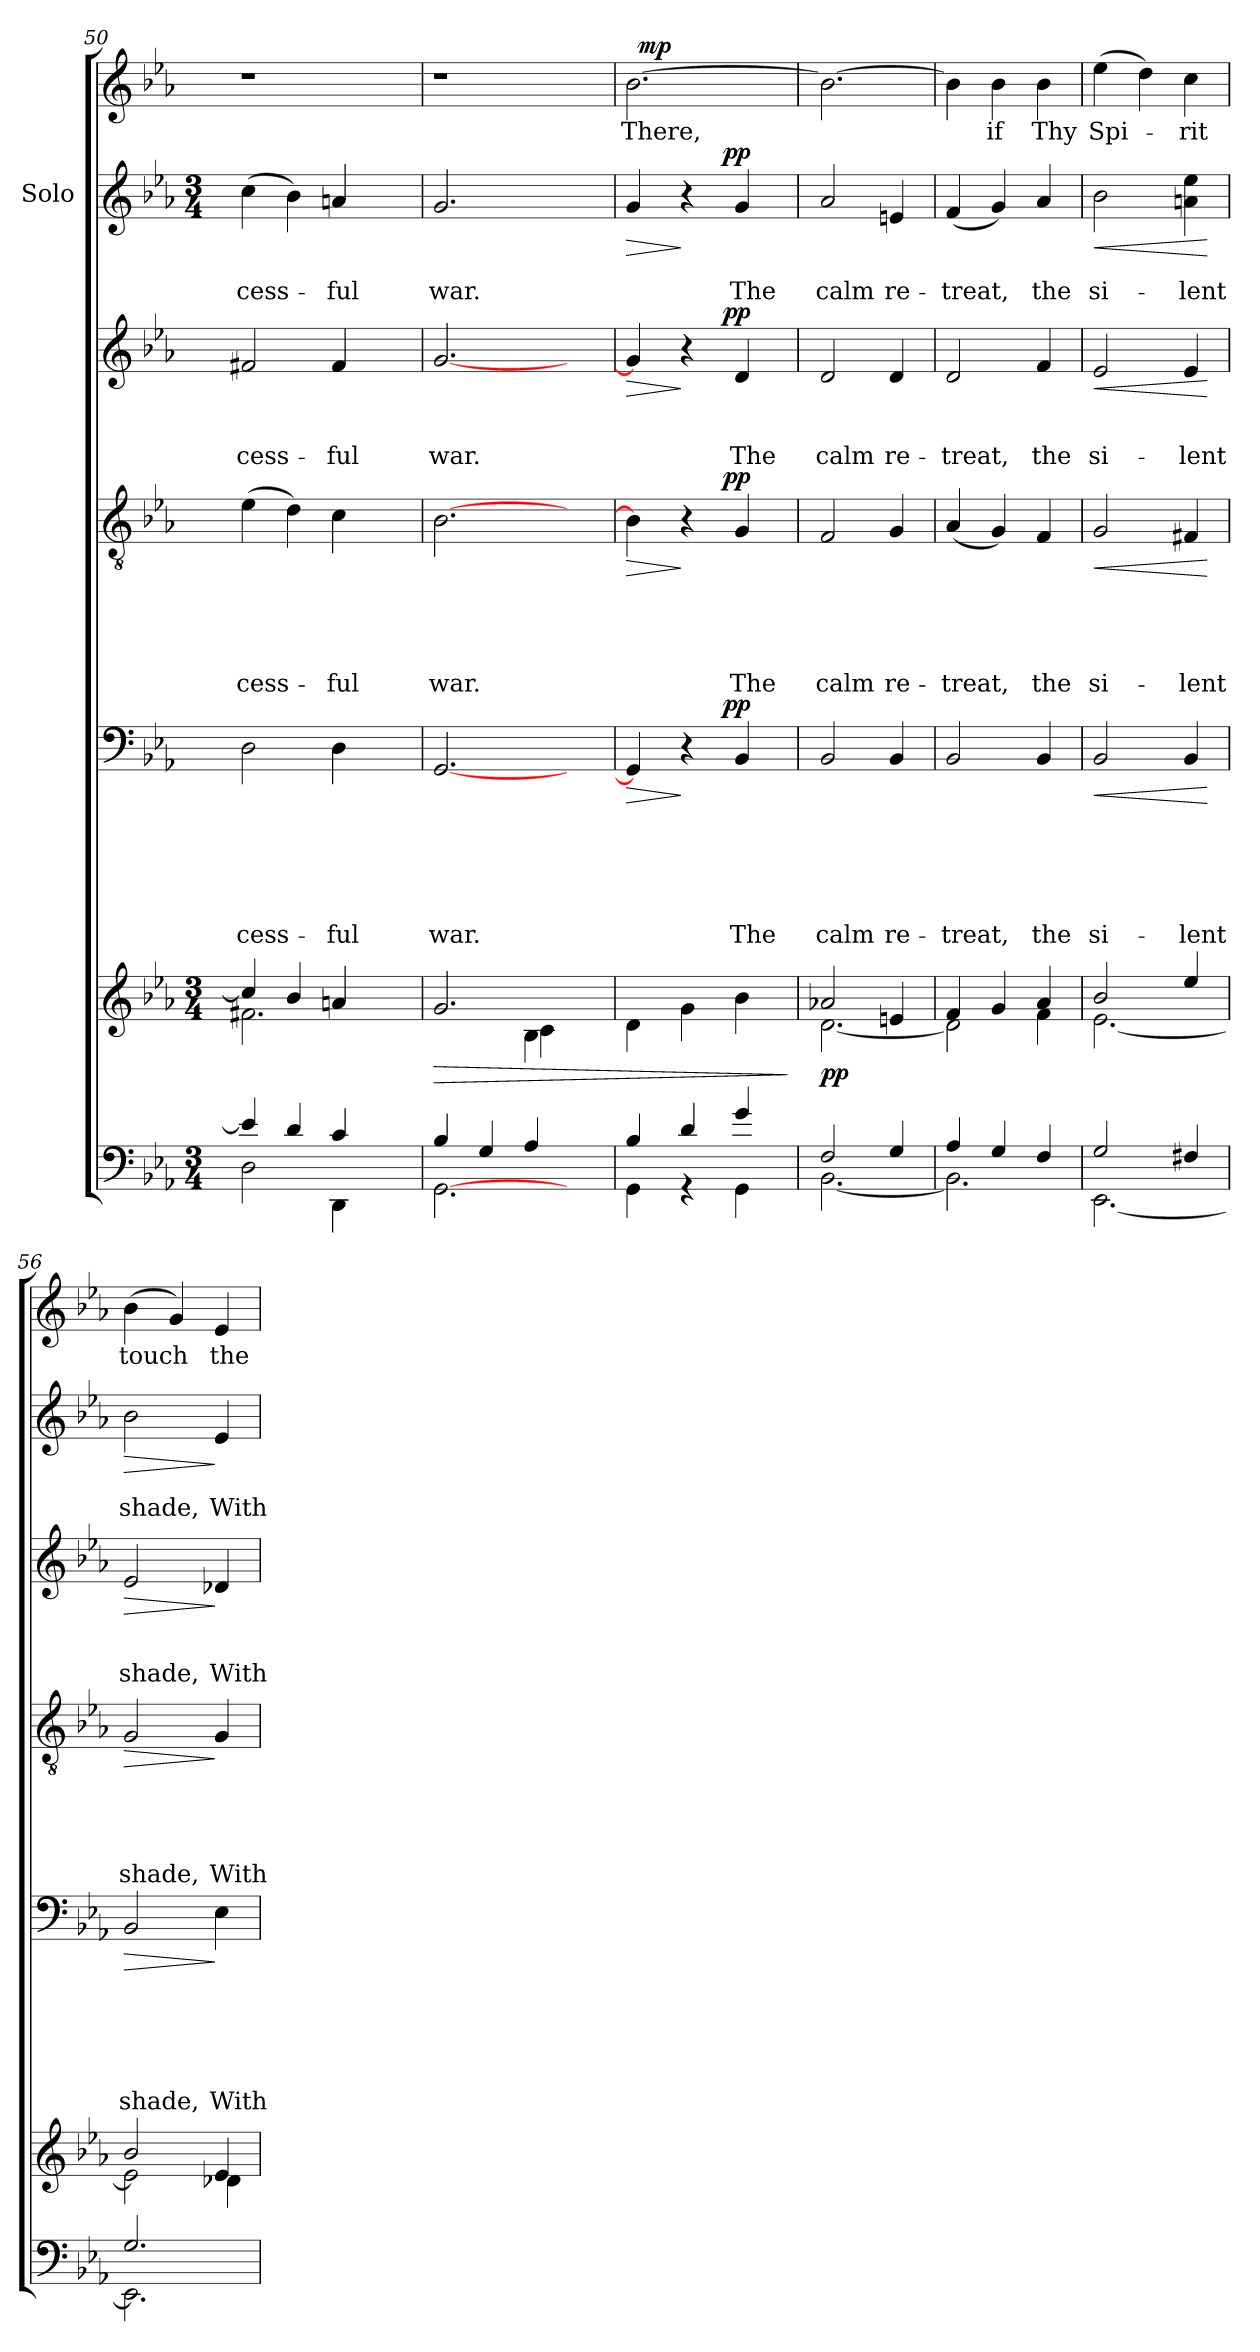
**kern	**kern	**dynam	**kern	**text	**text	**text	**text	**text	**text	**dynam	**kern	**text	**text	**text	**text	**text	**dynam	**kern	**text	**text	**text	**dynam	**kern	**text	**text	**dynam	**kern	**text	**dynam
*part7	*part6	*part6	*part5	*part5	*part5	*part5	*part5	*part5	*part5	*part5	*part4	*part4	*part4	*part4	*part4	*part4	*part4	*part3	*part3	*part3	*part3	*part3	*part2	*part2	*part2	*part2	*part1	*part1	*part1
*staff7	*staff6	*staff6	*staff5	*staff5	*staff5	*staff5	*staff5	*staff5	*staff5	*staff5	*staff4	*staff4	*staff4	*staff4	*staff4	*staff4	*staff4	*staff3	*staff3	*staff3	*staff3	*staff3	*staff2	*staff2	*staff2	*staff2	*staff1	*staff1	*staff1
*	*	*	*	*	*	*	*	*	*	*	*	*	*	*	*	*	*	*	*	*	*	*	*I"Solo	*	*	*	*	*	*
*clefF4	*clefG2	*	*clefF4	*	*	*	*	*	*	*	*clefGv2	*	*	*	*	*	*	*clefG2	*	*	*	*	*clefG2	*	*	*	*clefG2	*	*
*k[b-e-a-]	*k[b-e-a-]	*	*k[b-e-a-]	*	*	*	*	*	*	*	*k[b-e-a-]	*	*	*	*	*	*	*k[b-e-a-]	*	*	*	*	*k[b-e-a-]	*	*	*	*k[b-e-a-]	*	*
*E-:	*E-:	*	*E-:	*	*	*	*	*	*	*	*E-:	*	*	*	*	*	*	*E-:	*	*	*	*	*E-:	*	*	*	*E-:	*	*
*M3/4	*M3/4	*	*	*	*	*	*	*	*	*	*	*	*	*	*	*	*	*	*	*	*	*	*M3/4	*	*	*	*	*	*
=50	=50	=50	=50	=50	=50	=50	=50	=50	=50	=50	=50	=50	=50	=50	=50	=50	=50	=50	=50	=50	=50	=50	=50	=50	=50	=50	=50	=50	=50
*^	*^	*	*	*	*	*	*	*	*	*	*	*	*	*	*	*	*	*	*	*	*	*	*	*	*	*	*	*	*
!	!	!	!	!	!	!	!	!	!	!	!LO:LY:b	!	!	!	!	!	!	!LO:LY:b	!	!	!	!	!LO:LY:b	!	!	!	!LO:LY:b	!	!	!	!
4e-/]	2D\	4cc/]	2.f#X\	.	2D\	.	.	.	.	.	-cess-	.	(>4e-\	.	.	.	.	-cess-	.	2f#X/	.	.	-cess-	.	(>4cc\	.	-cess-	.	1r	.	.
4d/	.	4b-/	.	.	.	.	.	.	.	.	.	.	4d\)	.	.	.	.	.	.	.	.	.	.	.	4b-\)	.	.	.	.	.	.
!	!	!	!	!	!	!	!	!	!	!	!LO:LY:b	!	!	!	!	!	!	!LO:LY:b	!	!	!	!	!LO:LY:b	!	!	!	!LO:LY:b	!	!	!	!
4c/	4DD\	4an/	.	.	4D\	.	.	.	.	.	-ful	.	4c\	.	.	.	.	-ful	.	4f#/	.	.	-ful	.	4an/	.	-ful	.	.	.	.
4ryy	4ryy	4ryy	4ryy	.	4ryy	.	.	.	.	.	.	.	4ryy	.	.	.	.	.	.	4ryy	.	.	.	.	4ryy	.	.	.	.	.	.
!!LO:LB:g=z
=51	=51	=51	=51	=51	=51	=51	=51	=51	=51	=51	=51	=51	=51	=51	=51	=51	=51	=51	=51	=51	=51	=51	=51	=51	=51	=51	=51	=51	=51	=51	=51
!	!	!	!	!LO:HP:b	!	!	!	!	!	!	!LO:LY:b	!	!	!	!	!	!	!LO:LY:b	!	!	!	!	!LO:LY:b	!	!	!	!LO:LY:b	!	!LO:N:vis=1	!	!
*	*	*	*^	*	*	*	*	*	*	*	*	*	*	*	*	*	*	*	*	*	*	*	*	*	*	*	*	*	*	*	*
[<2.GG\	4B-/	2.g/	2ryy	2ryy	>	[<2.GG/	.	.	.	.	.	war.	.	[>2.B-\	.	.	.	.	war.	.	[<2.g/	.	.	war.	.	2.g/	.	war.	.	1r	.	.
.	4G/	.	.	.	.	.	.	.	.	.	.	.	.	.	.	.	.	.	.	.	.	.	.	.	.	.	.	.	.	.	.	.
.	4A-/	.	4B-\	4c\	.	.	.	.	.	.	.	.	.	.	.	.	.	.	.	.	.	.	.	.	.	.	.	.	.	.	.	.
4ryy	4ryy	4ryy	4ryy	4ryy	.	4ryy	.	.	.	.	.	.	.	4ryy	.	.	.	.	.	.	4ryy	.	.	.	.	4ryy	.	.	.	.	.	.
=52	=52	=52	=52	=52	=52	=52	=52	=52	=52	=52	=52	=52	=52	=52	=52	=52	=52	=52	=52	=52	=52	=52	=52	=52	=52	=52	=52	=52	=52	=52	=52	=52
!	!	!	!	!	!	!	!	!	!	!	!	!	!LO:HP:b	!	!	!	!	!	!	!LO:HP:b	!	!	!	!	!LO:HP:b	!	!	!	!LO:HP:b	!	!LO:LY:b	!
*	*	*v	*v	*v	*	*^	*	*	*	*	*	*	*	*^	*	*	*	*	*	*	*^	*	*	*	*	*^	*	*	*	*^	*	*
4B-/	4GG\	4d\	.	4GG/]	4...ryy	.	.	.	.	.	.	>	4B-\]	4...ryy	.	.	.	.	.	>	4g/]	4...ryy	.	.	.	>	4g/	4...ryy	.	.	>	[>2.b-\	32ryy	There,	.
!	!	!	!	!	!	!	!	!	!	!	!	!	!	!	!	!	!	!	!	!	!	!	!	!	!	!	!	!	!	!	!	!	!	!	!LO:DY:a
.	.	.	.	.	.	.	.	.	.	.	.	.	.	.	.	.	.	.	.	.	.	.	.	.	.	.	.	.	.	.	.	.	2ryy	.	mp
4d/	4rGG	4g\	.	4r	.	.	.	.	.	.	.	]	4r	.	.	.	.	.	.	]	4r	.	.	.	.	]	4r	.	.	.	]	.	.	.	.
!	!	!	!	!	!	!	!	!	!	!	!	!LO:DY:a	!	!	!	!	!	!	!	!LO:DY:a	!	!	!	!	!	!LO:DY:a	!	!	!	!	!LO:DY:a	!	!	!	!
.	.	.	.	.	4ryy	.	.	.	.	.	.	pp	.	4ryy	.	.	.	.	.	pp	.	4ryy	.	.	.	pp	.	4ryy	.	.	pp	.	.	.	.
!	!	!	!	!	!	!	!	!	!	!	!LO:LY:b	!	!	!	!	!	!	!	!LO:LY:b	!	!	!	!	!	!LO:LY:b	!	!	!	!	!LO:LY:b	!	!	!	!	!
4g/	4GG\	4b-\	.	4BB-/	.	.	.	.	.	.	The	.	4G/	.	.	.	.	.	The	.	4d/	.	.	.	The	.	4g/	.	.	The	.	.	.	.	.
.	.	.	.	.	.	.	.	.	.	.	.	.	.	.	.	.	.	.	.	.	.	.	.	.	.	.	.	.	.	.	.	.	8..ryy	.	.
.	.	.	.	.	32ryy	.	.	.	.	.	.	.	.	32ryy	.	.	.	.	.	.	.	32ryy	.	.	.	.	.	32ryy	.	.	.	.	.	.	.
*v	*v	*	*	*	*	*	*	*	*	*	*	*	*	*	*	*	*	*	*	*	*	*	*	*	*	*	*	*	*	*	*	*	*	*	*
.	.	]	.	.	.	.	.	.	.	.	.	.	.	.	.	.	.	.	.	.	.	.	.	.	.	.	.	.	.	.	.	.	.	.
=53	=53	=53	=53	=53	=53	=53	=53	=53	=53	=53	=53	=53	=53	=53	=53	=53	=53	=53	=53	=53	=53	=53	=53	=53	=53	=53	=53	=53	=53	=53	=53	=53	=53	=53
*^	*^	*	*	*	*	*	*	*	*	*	*	*	*	*	*	*	*	*	*	*	*	*	*	*	*	*	*	*	*	*	*	*	*	*
!	!	!	!	!LO:DY:b	!	!	!	!	!	!	!	!LO:LY:b	!	!	!	!	!	!	!	!LO:LY:b	!	!	!	!	!	!LO:LY:b	!	!	!	!	!LO:LY:b	!	!	!	!	!
*	*	*	*	*	*v	*v	*	*	*	*	*	*	*	*	*	*	*	*	*	*	*	*v	*v	*	*	*	*	*v	*v	*	*	*	*v	*v	*	*
*	*	*	*	*	*	*	*	*	*	*	*	*	*v	*v	*	*	*	*	*	*	*	*	*	*	*	*	*	*	*	*	*	*
2F/	[<2.BB-\	2a-X/	[<2.d\	pp	2BB-/	.	.	.	.	.	calm	.	2F/	.	.	.	.	calm	.	2d/	.	.	calm	.	2a-/	.	calm	.	2.b-\_	.	.
!	!	!	!	!	!	!	!	!	!	!	!LO:LY:b	!	!	!	!	!	!	!LO:LY:b	!	!	!	!	!LO:LY:b	!	!	!	!LO:LY:b	!	!	!	!
4G/	.	4en/	.	.	4BB-/	.	.	.	.	.	re-	.	4G/	.	.	.	.	re-	.	4d/	.	.	re-	.	4en/	.	re-	.	.	.	.
=54	=54	=54	=54	=54	=54	=54	=54	=54	=54	=54	=54	=54	=54	=54	=54	=54	=54	=54	=54	=54	=54	=54	=54	=54	=54	=54	=54	=54	=54	=54	=54
!	!	!	!	!	!	!	!	!	!	!	!LO:LY:b	!	!	!	!	!	!	!LO:LY:b	!	!	!	!	!LO:LY:b	!	!	!	!LO:LY:b	!	!	!	!
4A-/	2.BB-\]	4f/	2d\]	.	2BB-/	.	.	.	.	.	-treat,	.	(<4A-/	.	.	.	.	-treat,	.	2d/	.	.	-treat,	.	(<4f/	.	-treat,	.	4b-\]	.	.
!	!	!	!	!	!	!	!	!	!	!	!	!	!	!	!	!	!	!	!	!	!	!	!	!	!	!	!	!	!	!LO:LY:b	!
4G/	.	4g/	.	.	.	.	.	.	.	.	.	.	4G/)	.	.	.	.	.	.	.	.	.	.	.	4g/)	.	.	.	4b-\	if	.
!	!	!	!	!	!	!	!	!	!	!	!LO:LY:b	!	!	!	!	!	!	!LO:LY:b	!	!	!	!	!LO:LY:b	!	!	!	!LO:LY:b	!	!	!LO:LY:b	!
4F/	.	4a-/	4f\	.	4BB-/	.	.	.	.	.	the	.	4F/	.	.	.	.	the	.	4f/	.	.	the	.	4a-/	.	the	.	4b-\	Thy	.
=55	=55	=55	=55	=55	=55	=55	=55	=55	=55	=55	=55	=55	=55	=55	=55	=55	=55	=55	=55	=55	=55	=55	=55	=55	=55	=55	=55	=55	=55	=55	=55
!	!	!	!	!	!	!	!	!	!	!	!LO:LY:b	!LO:HP:b	!	!	!	!	!	!LO:LY:b	!LO:HP:b	!	!	!	!LO:LY:b	!LO:HP:b	!	!	!LO:LY:b	!LO:HP:b	!	!LO:LY:b	!
2G/	[<2.EE-\	2b-/	[<2.e-\	.	2BB-/	.	.	.	.	.	si-	<	2G/	.	.	.	.	si-	<	2e-/	.	.	si-	<	2b-\	.	si-	<	(>4ee-\	Spi-	.
.	.	.	.	.	.	.	.	.	.	.	.	.	.	.	.	.	.	.	.	.	.	.	.	.	.	.	.	.	4dd\)	.	.
!	!	!	!	!	!	!	!	!	!	!	!LO:LY:b	!	!	!	!	!	!	!LO:LY:b	!	!	!	!	!LO:LY:b	!	!	!	!LO:LY:b	!	!	!LO:LY:b	!
4F#X/	.	4ee-/	.	.	4BB-/	.	.	.	.	.	-lent	.	4F#X/	.	.	.	.	-lent	.	4e-/	.	.	-lent	.	4an\ 4ee-\	.	-lent	.	4cc\	-rit	.
*v	*v	*	*	*	*	*	*	*	*	*	*	*	*	*	*	*	*	*	*	*	*	*	*	*	*	*	*	*	*	*	*
*	*v	*v	*	*	*	*	*	*	*	*	*	*	*	*	*	*	*	*	*	*	*	*	*	*	*	*	*	*	*	*
.	.	.	.	.	.	.	.	.	.	[	.	.	.	.	.	.	[	.	.	.	.	[	.	.	.	[	.	.	.
=56	=56	=56	=56	=56	=56	=56	=56	=56	=56	=56	=56	=56	=56	=56	=56	=56	=56	=56	=56	=56	=56	=56	=56	=56	=56	=56	=56	=56	=56
*^	*^	*	*	*	*	*	*	*	*	*	*	*	*	*	*	*	*	*	*	*	*	*	*	*	*	*	*	*	*
!	!	!	!	!	!	!	!	!	!	!	!LO:LY:b	!LO:HP:b	!	!	!	!	!	!LO:LY:b	!LO:HP:b	!	!	!	!LO:LY:b	!LO:HP:b	!	!	!LO:LY:b	!LO:HP:b	!	!LO:LY:b	!
2.G/	2.EE-\]	2b-/	2e-\]	.	2BB-/	.	.	.	.	.	shade,	>	2G/	.	.	.	.	shade,	>	2e-/	.	.	shade,	>	2b-\	.	shade,	>	(>4b-\	touch	.
.	.	.	.	.	.	.	.	.	.	.	.	.	.	.	.	.	.	.	.	.	.	.	.	.	.	.	.	.	4g/)	.	.
!	!	!	!	!	!	!	!	!	!	!	!LO:LY:b	!	!	!	!	!	!	!LO:LY:b	!	!	!	!	!LO:LY:b	!	!	!	!LO:LY:b	!	!	!LO:LY:b	!
.	.	4e-/	4d-X\	.	4E-\	.	.	.	.	.	With	]	4G/	.	.	.	.	With	]	4d-X/	.	.	With	]	4e-/	.	With	]	4e-/	the	.
*v	*v	*	*	*	*	*	*	*	*	*	*	*	*	*	*	*	*	*	*	*	*	*	*	*	*	*	*	*	*	*	*
*	*v	*v	*	*	*	*	*	*	*	*	*	*	*	*	*	*	*	*	*	*	*	*	*	*	*	*	*	*	*	*
=	=	=	=	=	=	=	=	=	=	=	=	=	=	=	=	=	=	=	=	=	=	=	=	=	=	=	=	=	=
*-	*-	*-	*-	*-	*-	*-	*-	*-	*-	*-	*-	*-	*-	*-	*-	*-	*-	*-	*-	*-	*-	*-	*-	*-	*-	*-	*-	*-	*-
